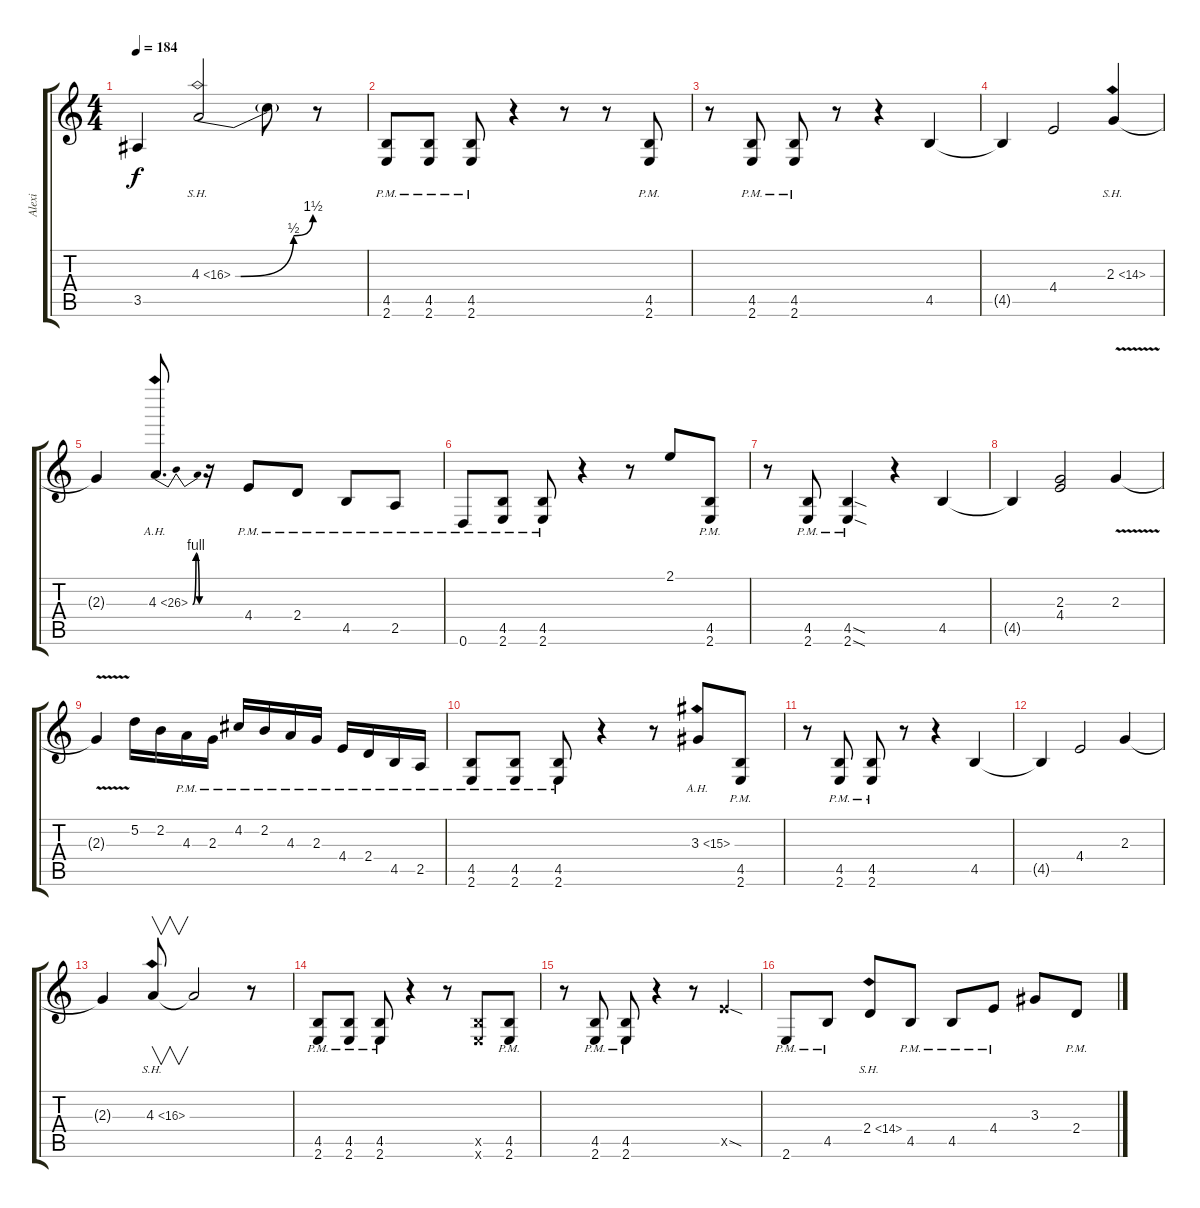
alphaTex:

\track ("Alexi" "Alexi") {instrument distortionguitar}
\staff {score tabs}
\tuning (D4 A3 F3 C3 G2 D2) {hide}
\ts (4 4)
\tempo 184
\clef g2
\ks c
3.5{t}.4{dy f} 4.3{be (custom 0 0 4 0 45 2 60 6) sh 12}.2 4.3{t}.8 r.8 |
(4.5{pm} 2.6{pm}).8 (4.5{pm} 2.6{pm}).8 (4.5{pm} 2.6{pm}).8 r.4 r.8 r.8 (4.5{pm} 2.6{pm}).8 |
r.8 (4.5{pm} 2.6{pm}).8 (4.5{pm} 2.6{pm}).8 r.8 r.4 4.5.4 |
4.5{t}.4 4.4.2 2.3{sh 12}.4 |
2.3{t}.4 4.3{be (bendrelease 0 0 15 4 37 4 60 0) ah 22}.8{d} r.16 4.4{pm}.8 2.4{pm}.8 4.5{pm}.8 2.5{pm}.8 |
0.6{pm}.8 (4.5{pm} 2.6{pm}).8 (4.5{pm} 2.6{pm}).8 r.4 r.8 2.1.8 (4.5{pm} 2.6{pm}).8 |
r.8 (4.5{pm} 2.6{pm}).8 (4.5{sod pm} 2.6{sod pm}).4 r.4 4.5.4 |
4.5{t}.4 (2.3 4.4).2 2.3{v}.4 |
2.3{t}.4 5.2.16 2.2.16 4.3{pm}.16 2.3{pm}.16 4.2{pm}.16 2.2{pm}.16 4.3{pm}.16 2.3{pm}.16 4.4{pm}.16 2.4{pm}.16 4.5{pm}.16 2.5{pm}.16 |
(4.5{pm} 2.6{pm}).8 (4.5{pm} 2.6{pm}).8 (4.5{pm} 2.6{pm}).8 r.4 r.8 3.3{ah 12}.8 (4.5{pm} 2.6{pm}).8 |
r.8 (4.5{pm} 2.6{pm}).8 (4.5{pm} 2.6{pm}).8 r.8 r.4 4.5.4 |
4.5{t}.4 4.4.2 2.3.4 |
2.3{t}.4 4.3{sh 12}.8{v} 4.3{t}.2 r.8 |
(4.5{pm} 2.6{pm}).8 (4.5{pm} 2.6{pm}).8 (4.5{pm} 2.6{pm}).8 r.4 r.8 (4.5{x} 2.6{x}).8 (4.5{pm} 2.6{pm}).8 |
r.8 (4.5{pm} 2.6{pm}).8 (4.5{pm} 2.6{pm}).8 r.4 r.8 9.5{sod x}.4 |
2.6{pm}.8 4.5{pm}.8 2.4{sh 12}.8 4.5{pm}.8 4.5{pm}.8 4.4{pm}.8 3.3.8 2.4{pm}.8
